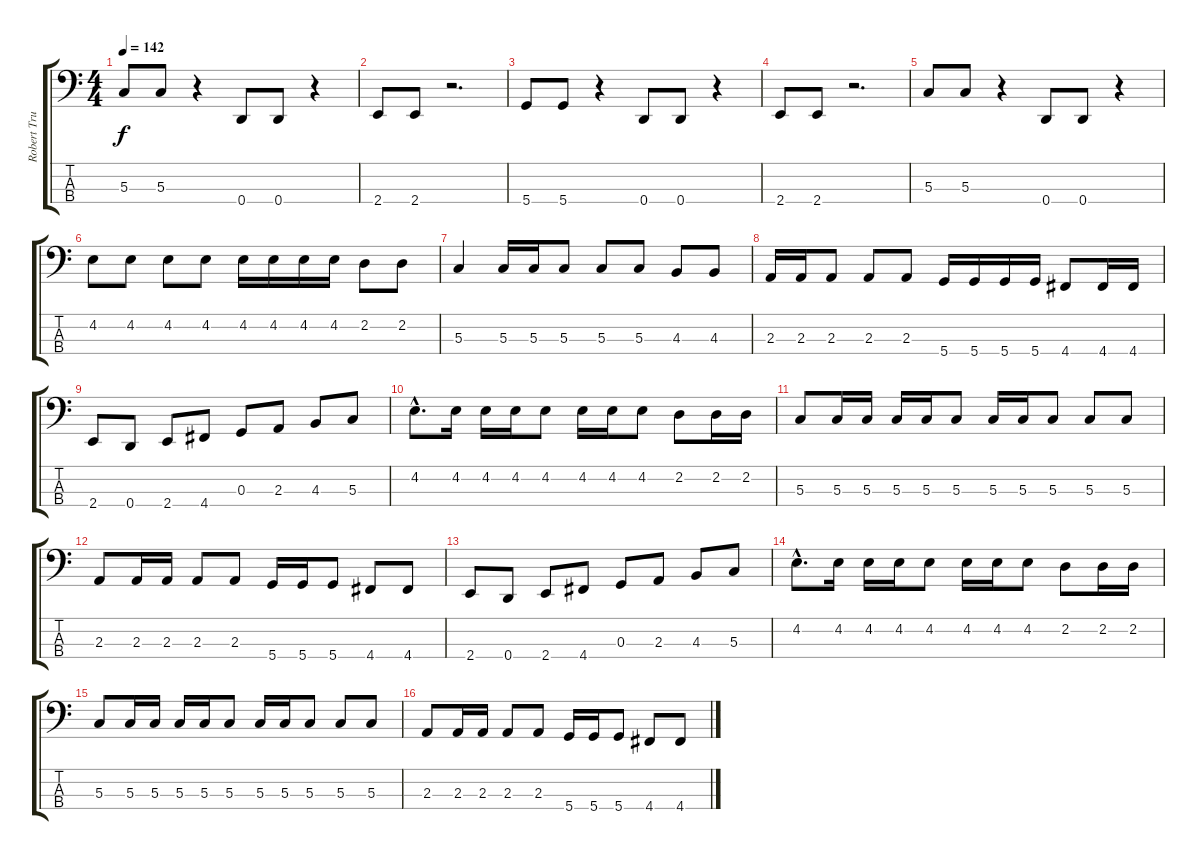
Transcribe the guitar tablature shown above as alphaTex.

\track ("Robert Trujillo" "Robert Tru") {instrument electricbassfinger}
\staff {score tabs}
\tuning (F2 C2 G1 D1) {hide}
\ts (4 4)
\tempo 142
\clef f4
\ks c
5.3.8{dy f} 5.3.8 r.4 0.4.8 0.4.8 r.4 |
2.4.8 2.4.8 r.2{d} |
5.4.8 5.4.8 r.4 0.4.8 0.4.8 r.4 |
2.4.8 2.4.8 r.2{d} |
5.3.8 5.3.8 r.4 0.4.8 0.4.8 r.4 |
4.2.8 4.2.8 4.2.8 4.2.8 4.2.16 4.2.16 4.2.16 4.2.16 2.2.8 2.2.8 |
5.3.4 5.3.16 5.3.16 5.3.8 5.3.8 5.3.8 4.3.8 4.3.8 |
2.3.16 2.3.16 2.3.8 2.3.8 2.3.8 5.4.16 5.4.16 5.4.16 5.4.16 4.4.8 4.4.16 4.4.16 |
2.4.8 0.4.8 2.4.8 4.4.8 0.3.8 2.3.8 4.3.8 5.3.8 |
4.2{hac}.8{d} 4.2.16 4.2.16 4.2.16 4.2.8 4.2.16 4.2.16 4.2.8 2.2.8 2.2.16 2.2.16 |
5.3.8 5.3.16 5.3.16 5.3.16 5.3.16 5.3.8 5.3.16 5.3.16 5.3.8 5.3.8 5.3.8 |
2.3.8 2.3.16 2.3.16 2.3.8 2.3.8 5.4.16 5.4.16 5.4.8 4.4.8 4.4.8 |
2.4.8 0.4.8 2.4.8 4.4.8 0.3.8 2.3.8 4.3.8 5.3.8 |
4.2{hac}.8{d} 4.2.16 4.2.16 4.2.16 4.2.8 4.2.16 4.2.16 4.2.8 2.2.8 2.2.16 2.2.16 |
5.3.8 5.3.16 5.3.16 5.3.16 5.3.16 5.3.8 5.3.16 5.3.16 5.3.8 5.3.8 5.3.8 |
2.3.8 2.3.16 2.3.16 2.3.8 2.3.8 5.4.16 5.4.16 5.4.8 4.4.8 4.4.8
